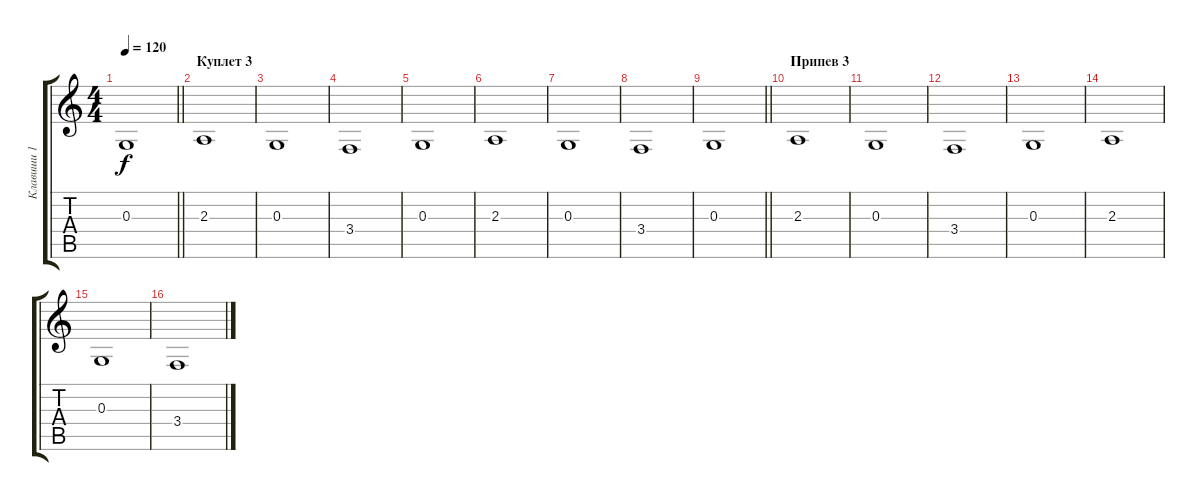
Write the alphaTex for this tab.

\track ("Клавиши 1" "Клавиши 1") {instrument stringensemble1}
\staff {score tabs}
\tuning (E4 B3 G3 D3 A2 E2) {hide}
\ts (4 4)
\tempo 120
\clef g2
\barLineRight lightlight
\ks c
0.3.1{dy f} |
\section ("" "Куплет 3")
2.3.1{volume 12} |
0.3.1 |
3.4.1 |
0.3.1 |
2.3.1 |
0.3.1 |
3.4.1 |
\barLineRight lightlight
0.3.1 |
\section ("" "Припев 3")
2.3.1 |
0.3.1 |
3.4.1 |
0.3.1 |
2.3.1 |
0.3.1 |
3.4.1
